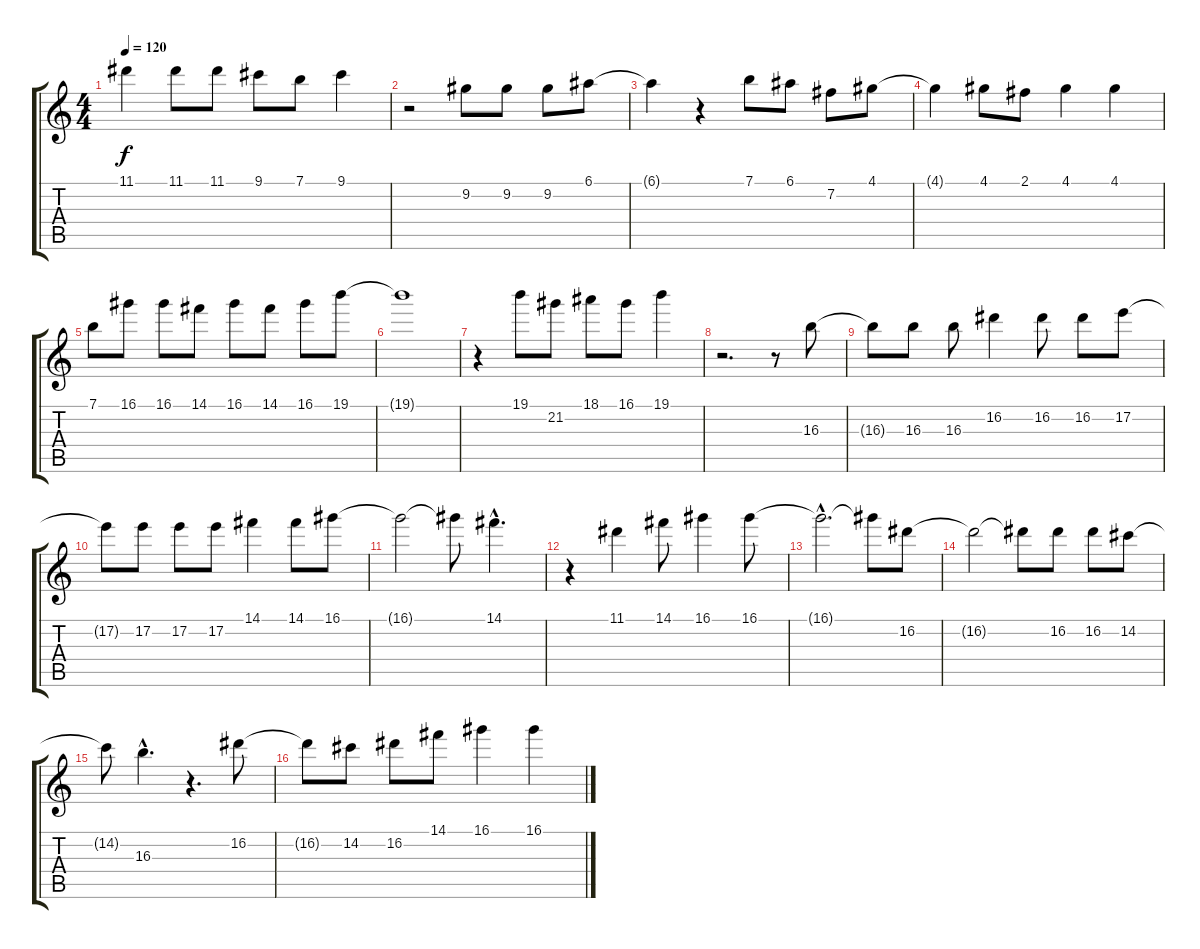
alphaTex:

\track "" {instrument overdrivenguitar}
\staff {score tabs}
\tuning (E4 B3 G3 D3 A2 E2) {hide}
\ts (4 4)
\tempo 120
\clef g2
\ks c
11.1{t}.4{dy f} 11.1.8 11.1.8 9.1.8 7.1.8 9.1.4 |
r.2 9.2.8 9.2.8 9.2.8 6.1.8 |
6.1{t}.4 r.4 7.1.8 6.1.8 7.2.8 4.1.8 |
4.1{t}.4 4.1.8 2.1.8 4.1.4 4.1.4 |
7.1.8 16.1.8 16.1.8 14.1.8 16.1.8 14.1.8 16.1.8 19.1.8 |
19.1{t}.1 |
r.4 19.1.8 21.2.8 18.1.8 16.1.8 19.1.4 |
r.2{d} r.8 16.3.8 |
16.3{t}.8 16.3.8 16.3.8 16.2.4 16.2.8 16.2.8 17.2.8 |
17.2{t}.8 17.2.8 17.2.8 17.2.8 14.1.4 14.1.8 16.1.8 |
16.1{t}.2 16.1{t}.8 14.1{hac}.4{d} |
r.4 11.1.4 14.1.8 16.1.4 16.1.8 |
16.1{hac t}.2{d} 16.1{t}.8 16.2.8 |
16.2{t}.2 16.2{t}.8 16.2.8 16.2.8 14.2.8 |
14.2{t}.8 16.3{hac}.4{d} r.4{d} 16.2.8 |
16.2{t}.8 14.2.8 16.2.8 14.1.8 16.1.4 16.1.4
